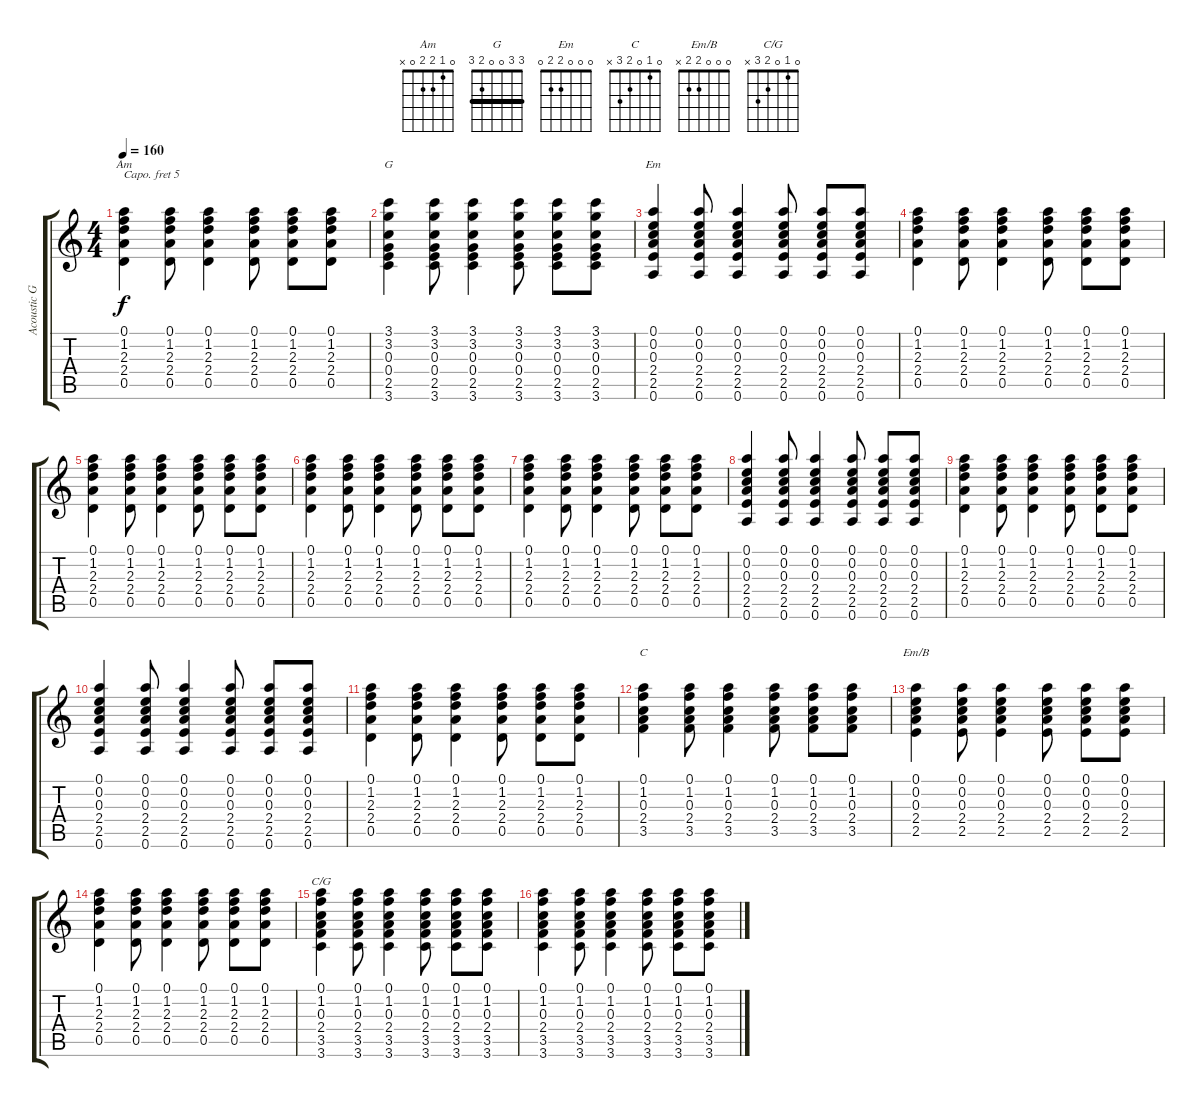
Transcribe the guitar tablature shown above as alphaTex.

\track ("Acoustic Guitar" "Acoustic G") {instrument acousticguitarsteel}
\staff {score tabs}
\capo 5
\tuning (E4 B3 G3 D3 A2 E2) {hide}
\chord ("Am" 0 1 2 2 0 x)
\chord ("G" 3 3 0 0 2 3) {barre 3}
\chord ("Em" 0 0 0 2 2 0)
\chord ("C" 0 1 0 2 3 x)
\chord ("Em/B" 0 0 0 2 2 x)
\chord ("C/G" 0 1 0 2 3 x)
\ts (4 4)
\tempo 160
\clef g2
\ks c
(0.1 1.2 2.3 2.4 0.5).4{ch "Am" dy f} (0.1 1.2 2.3 2.4 0.5).8 (0.1 1.2 2.3 2.4 0.5).4 (0.1 1.2 2.3 2.4 0.5).8 (0.1 1.2 2.3 2.4 0.5).8 (0.1 1.2 2.3 2.4 0.5).8 |
(3.1 3.2 0.3 0.4 2.5 3.6).4{ch "G"} (3.1 3.2 0.3 0.4 2.5 3.6).8 (3.1 3.2 0.3 0.4 2.5 3.6).4 (3.1 3.2 0.3 0.4 2.5 3.6).8 (3.1 3.2 0.3 0.4 2.5 3.6).8 (3.1 3.2 0.3 0.4 2.5 3.6).8 |
(0.1 0.2 0.3 2.4 2.5 0.6).4{ch "Em"} (0.1 0.2 0.3 2.4 2.5 0.6).8 (0.1 0.2 0.3 2.4 2.5 0.6).4 (0.1 0.2 0.3 2.4 2.5 0.6).8 (0.1 0.2 0.3 2.4 2.5 0.6).8 (0.1 0.2 0.3 2.4 2.5 0.6).8 |
(0.1 1.2 2.3 2.4 0.5).4 (0.1 1.2 2.3 2.4 0.5).8 (0.1 1.2 2.3 2.4 0.5).4 (0.1 1.2 2.3 2.4 0.5).8 (0.1 1.2 2.3 2.4 0.5).8 (0.1 1.2 2.3 2.4 0.5).8 |
(0.1 1.2 2.3 2.4 0.5).4 (0.1 1.2 2.3 2.4 0.5).8 (0.1 1.2 2.3 2.4 0.5).4 (0.1 1.2 2.3 2.4 0.5).8 (0.1 1.2 2.3 2.4 0.5).8 (0.1 1.2 2.3 2.4 0.5).8 |
(0.1 1.2 2.3 2.4 0.5).4 (0.1 1.2 2.3 2.4 0.5).8 (0.1 1.2 2.3 2.4 0.5).4 (0.1 1.2 2.3 2.4 0.5).8 (0.1 1.2 2.3 2.4 0.5).8 (0.1 1.2 2.3 2.4 0.5).8 |
(0.1 1.2 2.3 2.4 0.5).4 (0.1 1.2 2.3 2.4 0.5).8 (0.1 1.2 2.3 2.4 0.5).4 (0.1 1.2 2.3 2.4 0.5).8 (0.1 1.2 2.3 2.4 0.5).8 (0.1 1.2 2.3 2.4 0.5).8 |
(0.1 0.2 0.3 2.4 2.5 0.6).4 (0.1 0.2 0.3 2.4 2.5 0.6).8 (0.1 0.2 0.3 2.4 2.5 0.6).4 (0.1 0.2 0.3 2.4 2.5 0.6).8 (0.1 0.2 0.3 2.4 2.5 0.6).8 (0.1 0.2 0.3 2.4 2.5 0.6).8 |
(0.1 1.2 2.3 2.4 0.5).4 (0.1 1.2 2.3 2.4 0.5).8 (0.1 1.2 2.3 2.4 0.5).4 (0.1 1.2 2.3 2.4 0.5).8 (0.1 1.2 2.3 2.4 0.5).8 (0.1 1.2 2.3 2.4 0.5).8 |
(0.1 0.2 0.3 2.4 2.5 0.6).4 (0.1 0.2 0.3 2.4 2.5 0.6).8 (0.1 0.2 0.3 2.4 2.5 0.6).4 (0.1 0.2 0.3 2.4 2.5 0.6).8 (0.1 0.2 0.3 2.4 2.5 0.6).8 (0.1 0.2 0.3 2.4 2.5 0.6).8 |
(0.1 1.2 2.3 2.4 0.5).4 (0.1 1.2 2.3 2.4 0.5).8 (0.1 1.2 2.3 2.4 0.5).4 (0.1 1.2 2.3 2.4 0.5).8 (0.1 1.2 2.3 2.4 0.5).8 (0.1 1.2 2.3 2.4 0.5).8 |
(0.1 1.2 0.3 2.4 3.5).4{ch "C"} (0.1 1.2 0.3 2.4 3.5).8 (0.1 1.2 0.3 2.4 3.5).4 (0.1 1.2 0.3 2.4 3.5).8 (0.1 1.2 0.3 2.4 3.5).8 (0.1 1.2 0.3 2.4 3.5).8 |
(0.1 0.2 0.3 2.4 2.5).4{ch "Em/B"} (0.1 0.2 0.3 2.4 2.5).8 (0.1 0.2 0.3 2.4 2.5).4 (0.1 0.2 0.3 2.4 2.5).8 (0.1 0.2 0.3 2.4 2.5).8 (0.1 0.2 0.3 2.4 2.5).8 |
(0.1 1.2 2.3 2.4 0.5).4 (0.1 1.2 2.3 2.4 0.5).8 (0.1 1.2 2.3 2.4 0.5).4 (0.1 1.2 2.3 2.4 0.5).8 (0.1 1.2 2.3 2.4 0.5).8 (0.1 1.2 2.3 2.4 0.5).8 |
(0.1 1.2 0.3 2.4 3.5 3.6).4{ch "C/G"} (0.1 1.2 0.3 2.4 3.5 3.6).8 (0.1 1.2 0.3 2.4 3.5 3.6).4 (0.1 1.2 0.3 2.4 3.5 3.6).8 (0.1 1.2 0.3 2.4 3.5 3.6).8 (0.1 1.2 0.3 2.4 3.5 3.6).8 |
(0.1 1.2 0.3 2.4 3.5 3.6).4 (0.1 1.2 0.3 2.4 3.5 3.6).8 (0.1 1.2 0.3 2.4 3.5 3.6).4 (0.1 1.2 0.3 2.4 3.5 3.6).8 (0.1 1.2 0.3 2.4 3.5 3.6).8 (0.1 1.2 0.3 2.4 3.5 3.6).8
